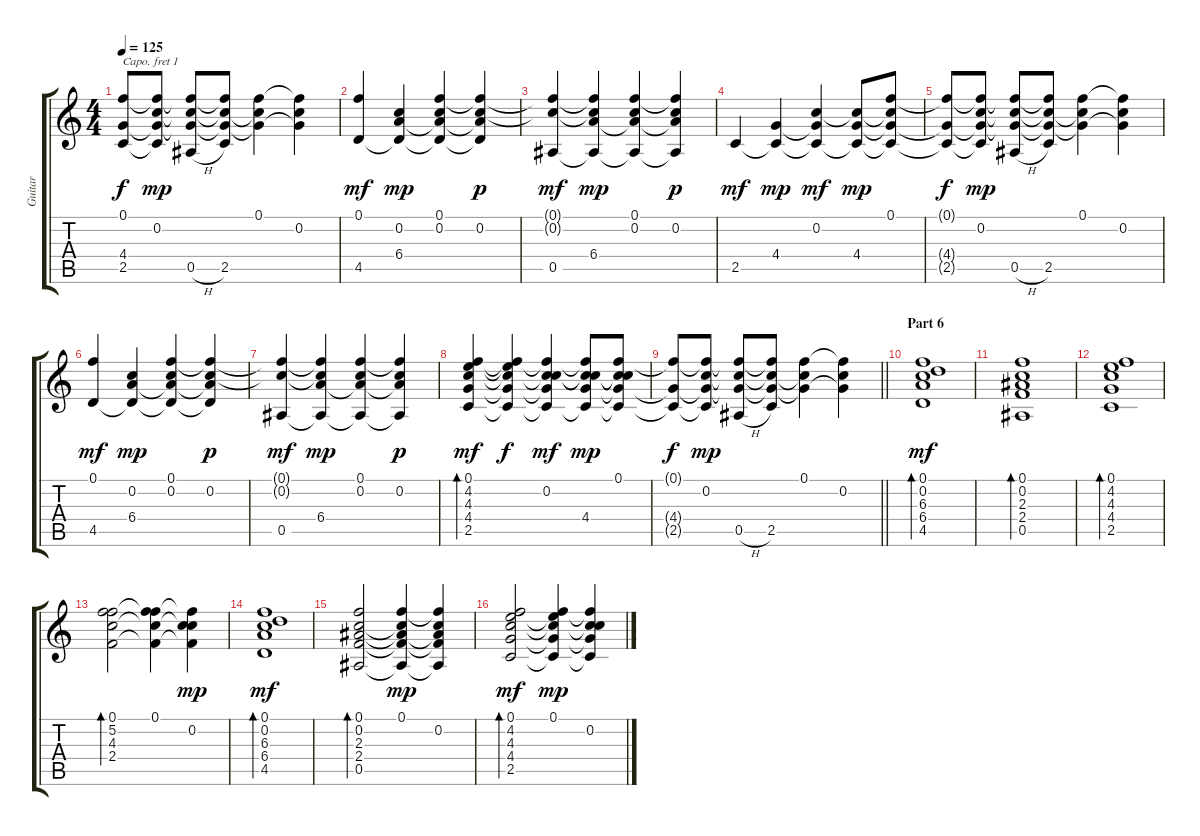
\track ("Guitar" "Guitar") {instrument acousticguitarsteel}
\staff {score tabs}
\capo 1
\tuning (E4 B3 G3 D3 A2 E2) {hide}
\ts (4 4)
\tempo 125
\clef g2
\ks c
(0.1{t} 4.4{t} 2.5{t}).8{dy f} (0.1{t} 0.2 4.4{t} 2.5{t}).8{dy mp} (0.1{t} 0.2{t} 4.4{t} 0.5{h}).8 (0.1{t} 0.2{t} 4.4{t} 2.5).8 (0.1 0.2{t} 4.4{t}).4 (0.1{t} 0.2 4.4{t}).4 |
(0.1 4.5).4{dy mf} (0.2 6.4 4.5{t}).4{dy mp} (0.1 0.2 6.4{t} 4.5{t}).4 (0.1{t} 0.2 6.4{t} 4.5{t}).4{dy p} |
(0.1{t} 0.2{t} 0.5).4{dy mf} (0.1{t} 0.2{t} 6.4 0.5{t}).4{dy mp} (0.1 0.2 6.4{t} 0.5{t}).4 (0.1{t} 0.2 6.4{t} 0.5{t}).4{dy p} |
2.5.4{dy mf} (4.4 2.5{t}).4{dy mp} (0.2 4.4{t} 2.5{t}).4{dy mf} (0.2{t} 4.4 2.5{t}).8{dy mp} (0.1 0.2{t} 4.4{t} 2.5{t}).8 |
(0.1{t} 4.4{t} 2.5{t}).8{dy f} (0.1{t} 0.2 4.4{t} 2.5{t}).8{dy mp} (0.1{t} 0.2{t} 4.4{t} 0.5{h}).8 (0.1{t} 0.2{t} 4.4{t} 2.5).8 (0.1 0.2{t} 4.4{t}).4 (0.1{t} 0.2 4.4{t}).4 |
(0.1 4.5).4{dy mf} (0.2 6.4 4.5{t}).4{dy mp} (0.1 0.2 6.4{t} 4.5{t}).4 (0.1{t} 0.2 6.4{t} 4.5{t}).4{dy p} |
(0.1{t} 0.2{t} 0.5).4{dy mf} (0.1{t} 0.2{t} 6.4 0.5{t}).4{dy mp} (0.1 0.2 6.4{t} 0.5{t}).4 (0.1{t} 0.2 6.4{t} 0.5{t}).4{dy p} |
(0.1 4.2 4.3 4.4 2.5).4{bd 240 dy mf} (0.1{t} 4.2{t} 4.3{t} 4.4{t} 2.5{t}).4{dy f} (0.1{t} 0.2 4.3{t} 4.4{t} 2.5{t}).4{dy mf} (0.1{t} 0.2{t} 4.3{t} 4.4 2.5{t}).8{dy mp} (0.1 0.2{t} 4.3{t} 4.4{t} 2.5{t}).8 |
\barLineRight lightlight
(0.1{t} 4.4{t} 2.5{t}).8{dy f} (0.1{t} 0.2 4.4{t} 2.5{t}).8{dy mp} (0.1{t} 0.2{t} 4.4{t} 0.5{h}).8 (0.1{t} 0.2{t} 4.4{t} 2.5).8 (0.1 0.2{t} 4.4{t}).4 (0.1{t} 0.2 4.4{t}).4 |
\section ("" "Part 6")
(0.1 0.2 6.3 6.4 4.5).1{bd 240 dy mf} |
(0.1 0.2 2.3 2.4 0.5).1{bd 240} |
(0.1 4.2 4.3 4.4 2.5).1{bd 240} |
(0.1 5.2 4.3 2.4).2{bd 240} (0.1 5.2{t} 4.3{t} 2.4{t}).4 (0.1{t} 0.2 4.3{t} 2.4{t}).4{dy mp} |
(0.1 0.2 6.3 6.4 4.5).1{bd 240 dy mf} |
(0.1 0.2 2.3 2.4 0.5).2{bd 240} (0.1 0.2{t} 2.3{t} 2.4{t} 0.5{t}).4{dy mp} (0.1{t} 0.2 2.3{t} 2.4{t} 0.5{t}).4 |
(0.1 4.2 4.3 4.4 2.5).2{bd 240 dy mf} (0.1 4.2{t} 4.3{t} 4.4{t} 2.5{t}).4{dy mp} (0.1{t} 0.2 4.3{t} 4.4{t} 2.5{t}).4
